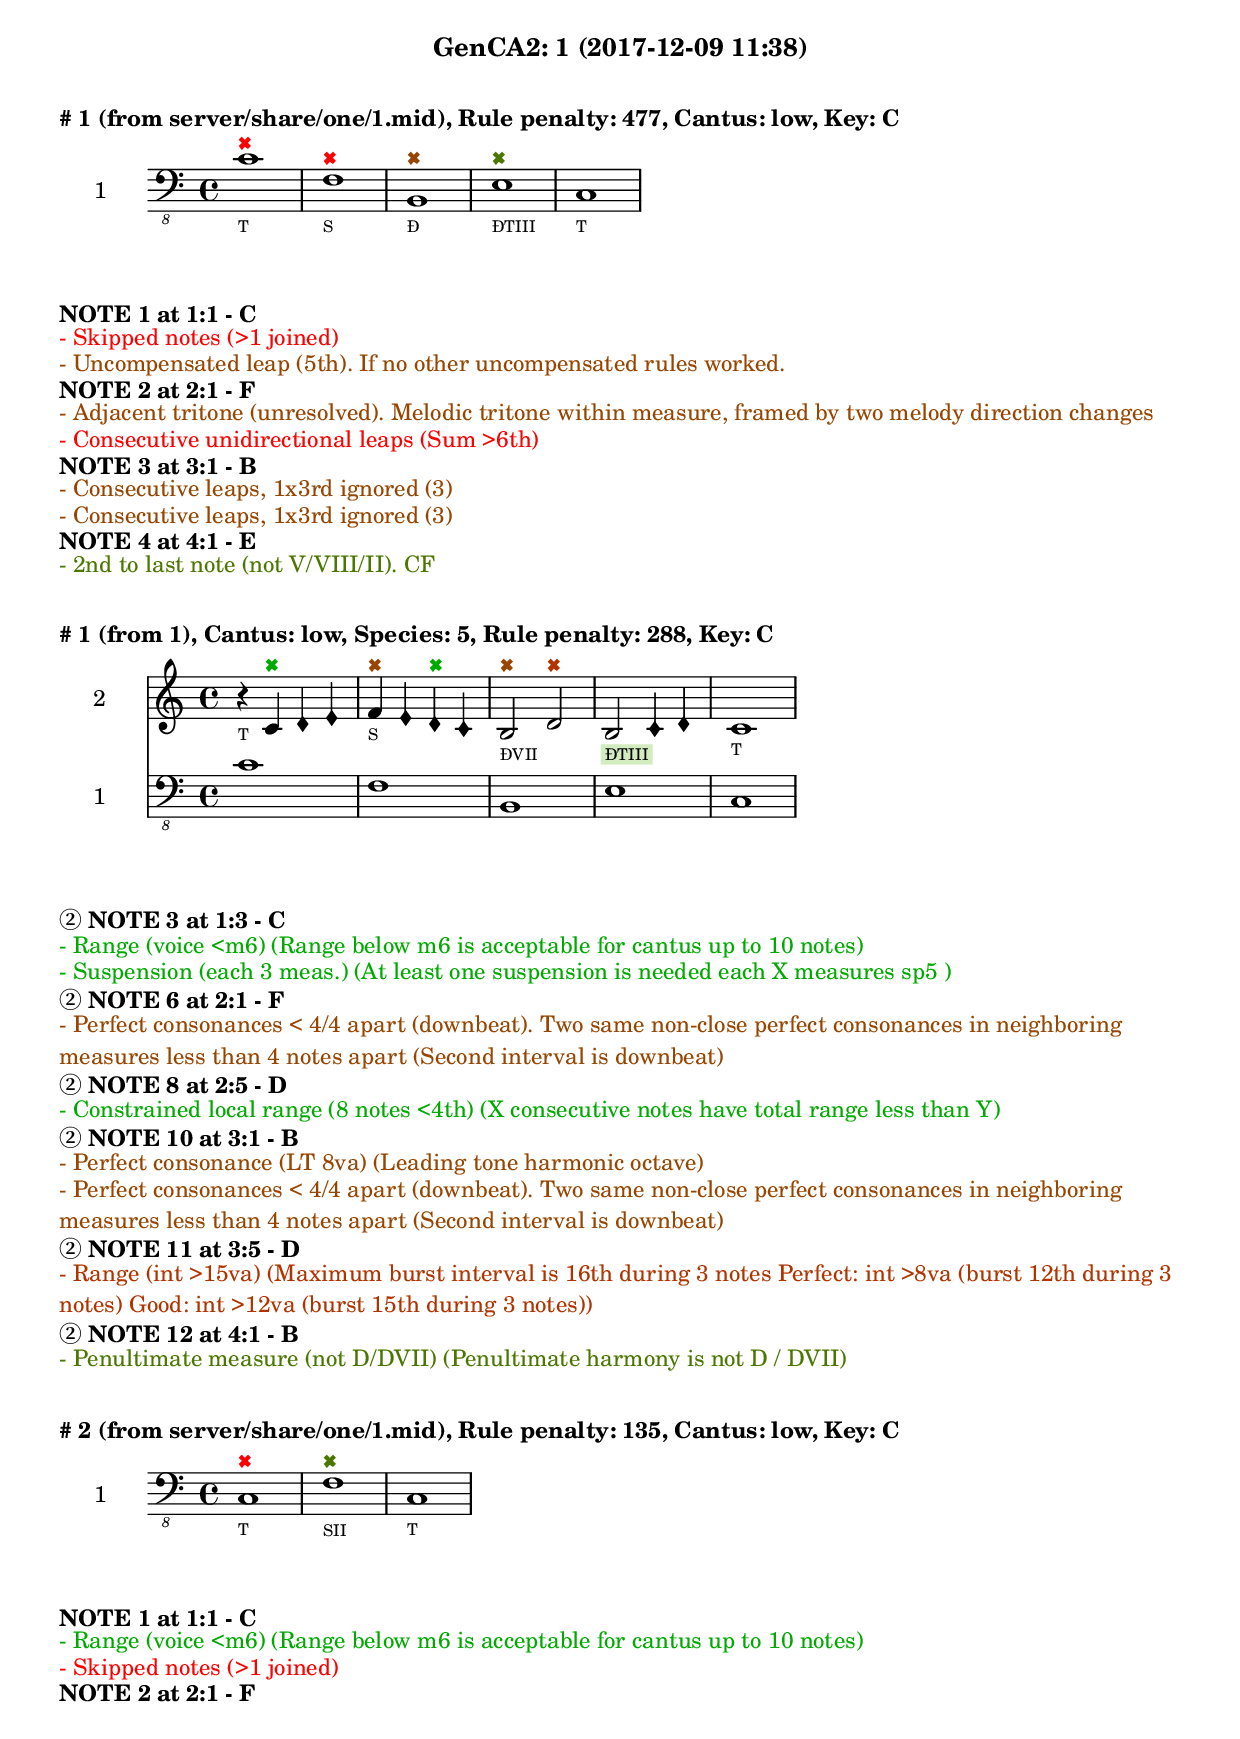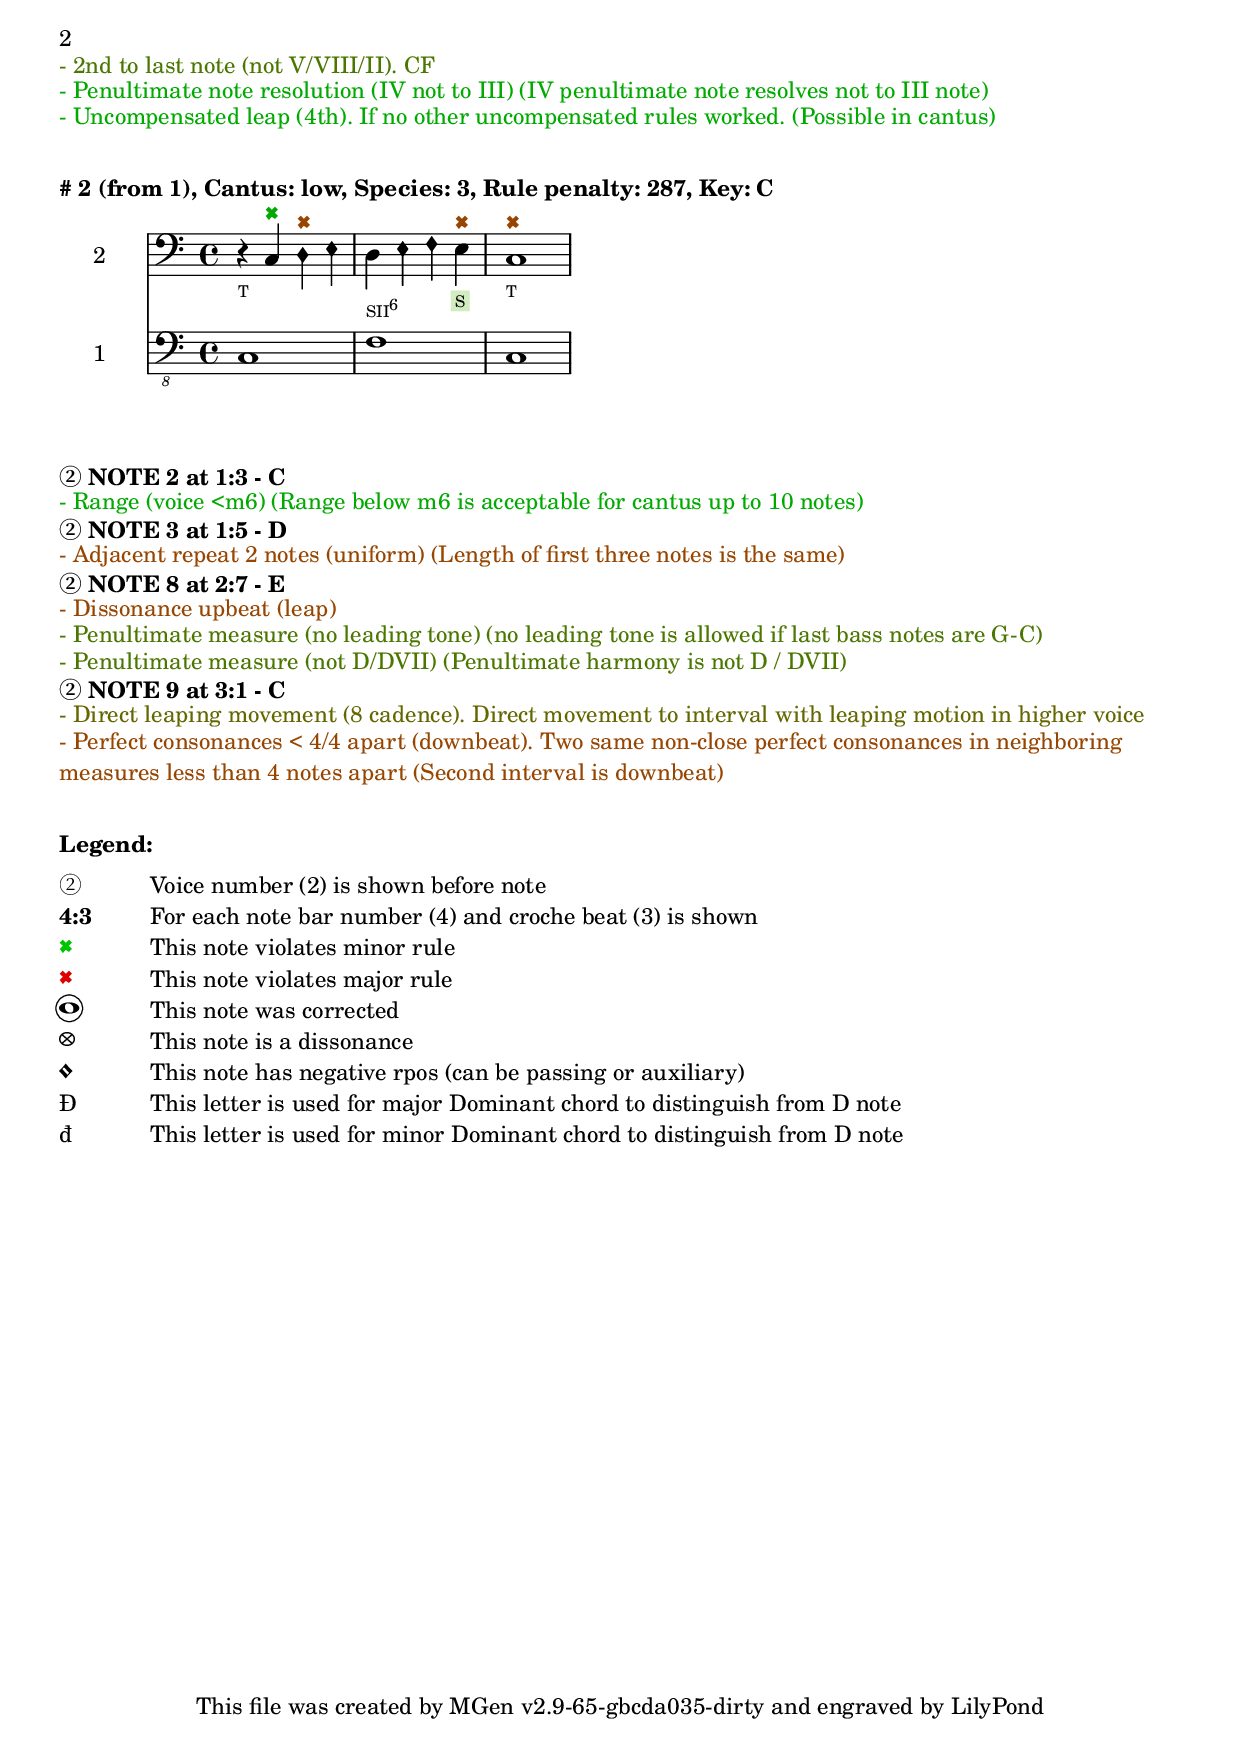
\version "2.18.2"
\language "english"
\paper { #(include-special-characters) }
circle =
\once \override NoteHead.stencil = #(lambda (grob)
    (let* ((note (ly:note-head::print grob))
           (combo-stencil (ly:stencil-add
               note
               (circle-stencil note 0.1 0.4))))
          (ly:make-stencil (ly:stencil-expr combo-stencil)
            (ly:stencil-extent note X)
            (ly:stencil-extent note Y))))
speakOn = {
  \override Stem.stencil =
    #(lambda (grob)
       (let* ((x-parent (ly:grob-parent grob X))
              (is-rest? (ly:grob? (ly:grob-object x-parent 'rest))))
         (if is-rest?
             empty-stencil
             (ly:stencil-combine-at-edge
              (ly:stem::print grob)
              Y
              (- (ly:grob-property grob 'direction))
              (grob-interpret-markup grob
                                     (markup #:center-align #:fontsize -4
                                             #:musicglyph "noteheads.s2cross"))
              -2.3))))
}

speakOff = {
  \revert Stem.stencil
  \revert Flag.stencil
}

#(define-markup-command (on-color layout props color arg) (color? markup?)
   (let* ((stencil (interpret-markup layout props arg))
          (X-ext (ly:stencil-extent stencil X))
          (Y-ext (ly:stencil-extent stencil Y)))
     (ly:stencil-add (ly:make-stencil
                      (list 'color color
                        (ly:stencil-expr (ly:round-filled-box X-ext Y-ext 0))
                        X-ext Y-ext)) stencil)))

\header {
  subtitle = "GenCA2: 1 (2017-12-09 11:38)"
}

\markup \wordwrap \bold {
      \vspace #2
"#"1 (from server/share/one/1.mid), Rule penalty: 477, Cantus: low, Key: C
}
<<
\new Staff {
  \set Staff.instrumentName = #"1"
  \clef "bass_8" \key c \major  \accidentalStyle modern-cautionary
  \time 4/4
  % \set Score.barNumberVisibility = #(every-nth-bar-number-visible 4)
  % \override Score.BarNumber.break-visibility = ##(#f #t #t)
  \new Voice \with {
  	\remove "Note_heads_engraver"
  	\consists "Completion_heads_engraver"
  	\remove "Rest_engraver"
  	\consists "Completion_rest_engraver"
  }

  {  \speakOff \revert NoteHead.style c1
_\markup{ \teeny \on-color #(rgb-color 1 1 1) \pad-markup #0.4 \concat { T }  }
^\markup{ \tiny \with-color #(rgb-color 0.988 0.005 0.000) \char ##x2716  }
 \speakOff \revert NoteHead.style f,1
_\markup{ \teeny \on-color #(rgb-color 1 1 1) \pad-markup #0.4 \concat { S }  }
^\markup{ \tiny \with-color #(rgb-color 0.988 0.005 0.000) \char ##x2716  }
 \speakOff \revert NoteHead.style b,,1
_\markup{ \teeny \on-color #(rgb-color 1 1 1) \pad-markup #0.4 \concat { \char ##x00D0  }  }
^\markup{ \tiny \with-color #(rgb-color 0.592 0.269 0.000) \char ##x2716  }
 \speakOff \revert NoteHead.style e,1
_\markup{ \teeny \on-color #(rgb-color 1 1 1) \pad-markup #0.4 \concat { \char ##x00D0 TIII }  }
^\markup{ \tiny \with-color #(rgb-color 0.294 0.468 0.000) \char ##x2716  }
 \speakOff \revert NoteHead.style c,1
_\markup{ \teeny \on-color #(rgb-color 1 1 1) \pad-markup #0.4 \concat { T }  }

  }
}
>>
\markup \wordwrap \bold {
  NOTE 1 at 1:1 - C

}
\markup \wordwrap \with-color #(rgb-color 0.988 0.005 0.000) {
  - Skipped notes (>1 joined)

}
\markup \wordwrap \with-color #(rgb-color 0.592 0.269 0.000) {
  - Uncompensated leap (5th). If no other uncompensated rules worked.

}
\markup \wordwrap \bold {
  NOTE 2 at 2:1 - F

}
\markup \wordwrap \with-color #(rgb-color 0.592 0.269 0.000) {
  - Adjacent tritone (unresolved). Melodic tritone within measure, framed by two melody direction changes

}
\markup \wordwrap \with-color #(rgb-color 0.988 0.005 0.000) {
  - Consecutive unidirectional leaps (Sum >6th)

}
\markup \wordwrap \bold {
  NOTE 3 at 3:1 - B

}
\markup \wordwrap \with-color #(rgb-color 0.592 0.269 0.000) {
  - Consecutive leaps, 1x3rd ignored (3)

}
\markup \wordwrap \with-color #(rgb-color 0.592 0.269 0.000) {
  - Consecutive leaps, 1x3rd ignored (3)

}
\markup \wordwrap \bold {
  NOTE 4 at 4:1 - E

}
\markup \wordwrap \with-color #(rgb-color 0.294 0.468 0.000) {
  - 2nd to last note (not V/VIII/II). CF

}
\markup \wordwrap \bold {
      \vspace #2
"#"1 (from 1), Cantus: low, Species: 5, Rule penalty: 288, Key: C
}
<<
\new Staff {
  \set Staff.instrumentName = #"2"
  \clef "treble" \key c \major  \accidentalStyle modern-cautionary
  \time 4/4
  % \set Score.barNumberVisibility = #(every-nth-bar-number-visible 4)
  % \override Score.BarNumber.break-visibility = ##(#f #t #t)
  \new Voice \with {
  	\remove "Note_heads_engraver"
  	\consists "Completion_heads_engraver"
  	\remove "Rest_engraver"
  	\consists "Completion_rest_engraver"
  }

  { r4
_\markup{ \teeny \on-color #(rgb-color 1 1 1) \pad-markup #0.4 \concat { T }  }
 \speakOff \revert NoteHead.style c'4
^\markup{ \tiny \with-color #(rgb-color 0.000 0.667 0.000) \char ##x2716  }
 \speakOff \override NoteHead.style = #'petrucci d'4
 \speakOff \override NoteHead.style = #'petrucci e'4
 \speakOff \revert NoteHead.style f'4
_\markup{ \teeny \on-color #(rgb-color 1 1 1) \pad-markup #0.4 \concat { S }  }
^\markup{ \tiny \with-color #(rgb-color 0.592 0.269 0.000) \char ##x2716  }
 \speakOff \override NoteHead.style = #'petrucci e'4
 \speakOff \override NoteHead.style = #'petrucci d'4
^\markup{ \tiny \with-color #(rgb-color 0.000 0.667 0.000) \char ##x2716  }
 \speakOff \override NoteHead.style = #'petrucci c'4
 \speakOff \revert NoteHead.style b2
_\markup{ \teeny \on-color #(rgb-color 1 1 1) \pad-markup #0.4 \concat { \char ##x00D0 VII }  }
^\markup{ \tiny \with-color #(rgb-color 0.592 0.269 0.000) \char ##x2716  }
 \speakOff \revert NoteHead.style d'2
^\markup{ \tiny \with-color #(rgb-color 0.690 0.204 0.000) \char ##x2716  }
 \speakOff \revert NoteHead.style b2
_\markup{ \teeny \on-color #(rgb-color 0.824 0.925 0.750) \pad-markup #0.4 \concat { \char ##x00D0 TIII }  }
 \speakOff \override NoteHead.style = #'petrucci c'4
 \speakOff \override NoteHead.style = #'petrucci d'4
 \speakOff \revert NoteHead.style c'1
_\markup{ \teeny \on-color #(rgb-color 1 1 1) \pad-markup #0.4 \concat { T }  }

  }
}
\new Staff {
  \set Staff.instrumentName = #"1"
  \clef "bass_8" \key c \major  \accidentalStyle modern-cautionary
  \time 4/4
  % \set Score.barNumberVisibility = #(every-nth-bar-number-visible 4)
  % \override Score.BarNumber.break-visibility = ##(#f #t #t)
  \new Voice \with {
  	\remove "Note_heads_engraver"
  	\consists "Completion_heads_engraver"
  	\remove "Rest_engraver"
  	\consists "Completion_rest_engraver"
  }

  {  \speakOff \revert NoteHead.style c1
 \speakOff \revert NoteHead.style f,1
 \speakOff \revert NoteHead.style b,,1
 \speakOff \revert NoteHead.style e,1
 \speakOff \revert NoteHead.style c,1

  }
}
>>
\markup \wordwrap \bold {
  \char ##x2461 NOTE 3 at 1:3 - C

}
\markup \wordwrap \with-color #(rgb-color 0.000 0.667 0.000) {
  - Range (voice <m6) (Range below m6 is acceptable for cantus up to 10 notes)

}
\markup \wordwrap \with-color #(rgb-color 0.000 0.667 0.000) {
  - Suspension (each 3 meas.) (At least one suspension is needed each X measures {sp5})

}
\markup \wordwrap \bold {
  \char ##x2461 NOTE 6 at 2:1 - F

}
\markup \wordwrap \with-color #(rgb-color 0.592 0.269 0.000) {
  - Perfect consonances < 4/4 apart (downbeat). Two same non-close perfect consonances in neighboring measures less than 4 notes apart (Second interval is downbeat)

}
\markup \wordwrap \bold {
  \char ##x2461 NOTE 8 at 2:5 - D

}
\markup \wordwrap \with-color #(rgb-color 0.000 0.667 0.000) {
  - Constrained local range (8 notes <4th) (X consecutive notes have total range less than Y)

}
\markup \wordwrap \bold {
  \char ##x2461 NOTE 10 at 3:1 - B

}
\markup \wordwrap \with-color #(rgb-color 0.592 0.269 0.000) {
  - Perfect consonance (LT 8va) (Leading tone harmonic octave)

}
\markup \wordwrap \with-color #(rgb-color 0.592 0.269 0.000) {
  - Perfect consonances < 4/4 apart (downbeat). Two same non-close perfect consonances in neighboring measures less than 4 notes apart (Second interval is downbeat)

}
\markup \wordwrap \bold {
  \char ##x2461 NOTE 11 at 3:5 - D

}
\markup \wordwrap \with-color #(rgb-color 0.690 0.204 0.000) {
  - Range (int >15va) (Maximum burst interval is 16th during 3 notes  Perfect: int >8va (burst 12th during 3 notes) Good: int >12va (burst 15th during 3 notes))

}
\markup \wordwrap \bold {
  \char ##x2461 NOTE 12 at 4:1 - B

}
\markup \wordwrap \with-color #(rgb-color 0.294 0.468 0.000) {
  - Penultimate measure (not D/DVII) (Penultimate harmony is not D / DVII)

}
\markup \wordwrap \bold {
      \vspace #2
"#"2 (from server/share/one/1.mid), Rule penalty: 135, Cantus: low, Key: C
}
<<
\new Staff {
  \set Staff.instrumentName = #"1"
  \clef "bass_8" \key c \major  \accidentalStyle modern-cautionary
  \time 4/4
  % \set Score.barNumberVisibility = #(every-nth-bar-number-visible 4)
  % \override Score.BarNumber.break-visibility = ##(#f #t #t)
  \new Voice \with {
  	\remove "Note_heads_engraver"
  	\consists "Completion_heads_engraver"
  	\remove "Rest_engraver"
  	\consists "Completion_rest_engraver"
  }

  {  \speakOff \revert NoteHead.style c,1
_\markup{ \teeny \on-color #(rgb-color 1 1 1) \pad-markup #0.4 \concat { T }  }
^\markup{ \tiny \with-color #(rgb-color 0.988 0.005 0.000) \char ##x2716  }
 \speakOff \revert NoteHead.style f,1
_\markup{ \teeny \on-color #(rgb-color 1 1 1) \pad-markup #0.4 \concat { SII }  }
^\markup{ \tiny \with-color #(rgb-color 0.294 0.468 0.000) \char ##x2716  }
 \speakOff \revert NoteHead.style c,1
_\markup{ \teeny \on-color #(rgb-color 1 1 1) \pad-markup #0.4 \concat { T }  }

  }
}
>>
\markup \wordwrap \bold {
  NOTE 1 at 1:1 - C

}
\markup \wordwrap \with-color #(rgb-color 0.000 0.667 0.000) {
  - Range (voice <m6) (Range below m6 is acceptable for cantus up to 10 notes)

}
\markup \wordwrap \with-color #(rgb-color 0.988 0.005 0.000) {
  - Skipped notes (>1 joined)

}
\markup \wordwrap \bold {
  NOTE 2 at 2:1 - F

}
\markup \wordwrap \with-color #(rgb-color 0.294 0.468 0.000) {
  - 2nd to last note (not V/VIII/II). CF

}
\markup \wordwrap \with-color #(rgb-color 0.000 0.667 0.000) {
  - Penultimate note resolution (IV not to III) (IV penultimate note resolves not to III note)

}
\markup \wordwrap \with-color #(rgb-color 0.000 0.667 0.000) {
  - Uncompensated leap (4th). If no other uncompensated rules worked. (Possible in cantus)

}
\markup \wordwrap \bold {
      \vspace #2
"#"2 (from 1), Cantus: low, Species: 3, Rule penalty: 287, Key: C
}
<<
\new Staff {
  \set Staff.instrumentName = #"2"
  \clef "bass" \key c \major  \accidentalStyle modern-cautionary
  \time 4/4
  % \set Score.barNumberVisibility = #(every-nth-bar-number-visible 4)
  % \override Score.BarNumber.break-visibility = ##(#f #t #t)
  \new Voice \with {
  	\remove "Note_heads_engraver"
  	\consists "Completion_heads_engraver"
  	\remove "Rest_engraver"
  	\consists "Completion_rest_engraver"
  }

  { r4
_\markup{ \teeny \on-color #(rgb-color 1 1 1) \pad-markup #0.4 \concat { T }  }
 \speakOff \revert NoteHead.style c4
^\markup{ \tiny \with-color #(rgb-color 0.000 0.667 0.000) \char ##x2716  }
 \speakOff \override NoteHead.style = #'petrucci d4
^\markup{ \tiny \with-color #(rgb-color 0.592 0.269 0.000) \char ##x2716  }
 \speakOff \override NoteHead.style = #'petrucci e4
 \speakOff \revert NoteHead.style d4
_\markup{ \teeny \on-color #(rgb-color 1 1 1) \pad-markup #0.4 \concat { SII \raise #0.7 6 }  }
 \speakOff \override NoteHead.style = #'petrucci e4
 \speakOff \override NoteHead.style = #'petrucci f4
 \speakOff \revert NoteHead.style e4
_\markup{ \teeny \on-color #(rgb-color 0.824 0.925 0.750) \pad-markup #0.4 \concat { S }  }
^\markup{ \tiny \with-color #(rgb-color 0.592 0.269 0.000) \char ##x2716  }
 \speakOff \revert NoteHead.style c1
_\markup{ \teeny \on-color #(rgb-color 1 1 1) \pad-markup #0.4 \concat { T }  }
^\markup{ \tiny \with-color #(rgb-color 0.592 0.269 0.000) \char ##x2716  }

  }
}
\new Staff {
  \set Staff.instrumentName = #"1"
  \clef "bass_8" \key c \major  \accidentalStyle modern-cautionary
  \time 4/4
  % \set Score.barNumberVisibility = #(every-nth-bar-number-visible 4)
  % \override Score.BarNumber.break-visibility = ##(#f #t #t)
  \new Voice \with {
  	\remove "Note_heads_engraver"
  	\consists "Completion_heads_engraver"
  	\remove "Rest_engraver"
  	\consists "Completion_rest_engraver"
  }

  {  \speakOff \revert NoteHead.style c,1
 \speakOff \revert NoteHead.style f,1
 \speakOff \revert NoteHead.style c,1

  }
}
>>
\markup \wordwrap \bold {
  \char ##x2461 NOTE 2 at 1:3 - C

}
\markup \wordwrap \with-color #(rgb-color 0.000 0.667 0.000) {
  - Range (voice <m6) (Range below m6 is acceptable for cantus up to 10 notes)

}
\markup \wordwrap \bold {
  \char ##x2461 NOTE 3 at 1:5 - D

}
\markup \wordwrap \with-color #(rgb-color 0.592 0.269 0.000) {
  - Adjacent repeat 2 notes (uniform) (Length of first three notes is the same)

}
\markup \wordwrap \bold {
  \char ##x2461 NOTE 8 at 2:7 - E

}
\markup \wordwrap \with-color #(rgb-color 0.592 0.269 0.000) {
  - Dissonance upbeat (leap)

}
\markup \wordwrap \with-color #(rgb-color 0.294 0.468 0.000) {
  - Penultimate measure (no leading tone) (no leading tone is allowed if last bass notes are G-C)

}
\markup \wordwrap \with-color #(rgb-color 0.294 0.468 0.000) {
  - Penultimate measure (not D/DVII) (Penultimate harmony is not D / DVII)

}
\markup \wordwrap \bold {
  \char ##x2461 NOTE 9 at 3:1 - C

}
\markup \wordwrap \with-color #(rgb-color 0.392 0.403 0.000) {
  - Direct leaping movement (8 cadence). Direct movement to interval with leaping motion in higher voice

}
\markup \wordwrap \with-color #(rgb-color 0.592 0.269 0.000) {
  - Perfect consonances < 4/4 apart (downbeat). Two same non-close perfect consonances in neighboring measures less than 4 notes apart (Second interval is downbeat)

}
\header {tagline = "This file was created by MGen v2.9-65-gbcda035-dirty and engraved by LilyPond"}
\markup { 
  \vspace #2
  \bold Legend:
} 

\markup {
  \line {
  \vspace #1
    \column {
      \char ##x2461
      \bold 4:3
      \raise #0.3 \tiny \with-color #(rgb-color 0.000 0.767 0.000) \char ##x2716
      \raise #0.3 \tiny \with-color #(rgb-color 0.867 0.0 0.000) \char ##x2716
      \raise #0.9 \circle \note #"1" #1
      \raise #0.9 \musicglyph #"noteheads.s2xcircle"
      \raise #0.9 \musicglyph #"noteheads.s0harmonic"
      \char ##x00D0
      \char ##x0111
    }
    \hspace #5
    \column {
      "Voice number (2) is shown before note"
      "For each note bar number (4) and croche beat (3) is shown"
      "This note violates minor rule"
      "This note violates major rule"
      "This note was corrected"
      "This note is a dissonance"
      "This note has negative rpos (can be passing or auxiliary)"
      "This letter is used for major Dominant chord to distinguish from D note"
      "This letter is used for minor Dominant chord to distinguish from D note"
    }
  }
} 

